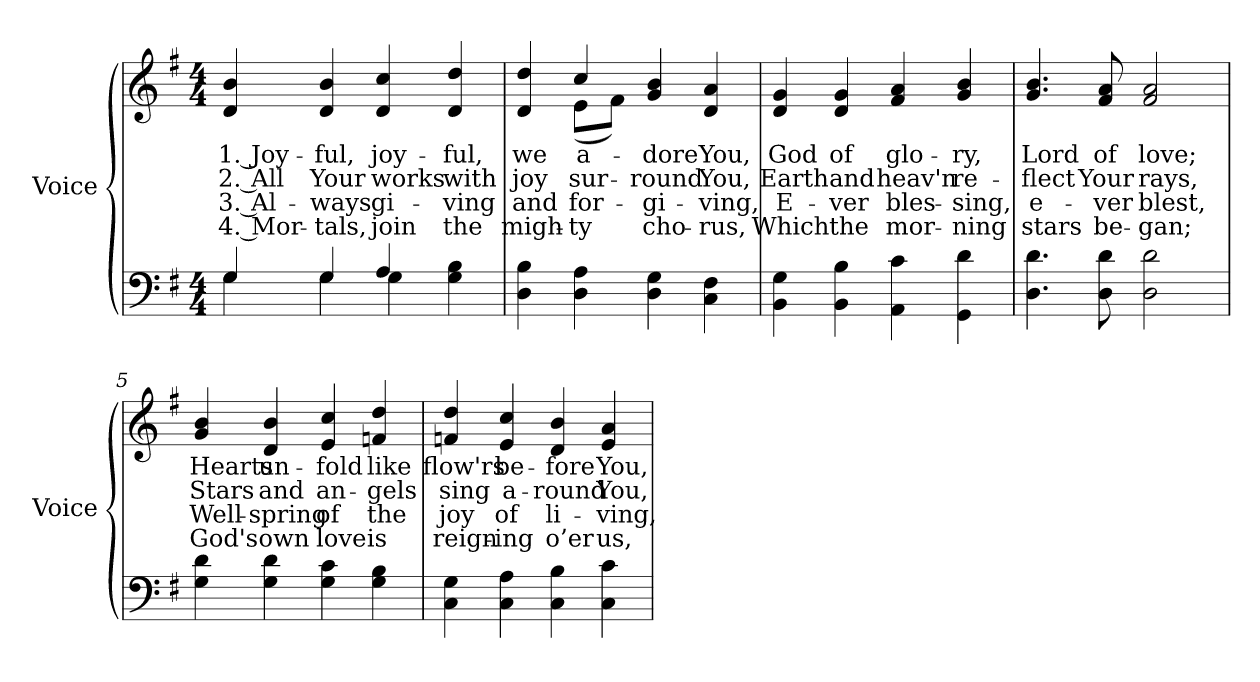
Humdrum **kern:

**kern	**kern	**text	**text	**text	**text
*part2	*part1	*part1	*part1	*part1	*part1
*staff2	*staff1	*staff1	*staff1	*staff1	*staff1
*I"Voice	*I"Voice	*	*	*	*
*I'Voice	*I'Voice	*	*	*	*
!!LO:PB:g=z
*clefF4	*clefG2	*	*	*	*
*k[f#]	*k[f#]	*	*	*	*
*G:	*G:	*	*	*	*
*M4/4	*M4/4	*	*	*	*
=1	=1	=1	=1	=1	=1
*^	*	*	*	*	*
!	!	!	!LO:LY:b:color=#000000	!LO:LY:b:color=#000000	!LO:LY:b:color=#000000	!LO:LY:b:color=#000000
4Gi/	4Gi\	4di/ 4bi	1. Joy-	2. All	3. Al-	-4. Mor-
!	!	!	!LO:LY:b:color=#000000	!LO:LY:b:color=#000000	!LO:LY:b:color=#000000	!LO:LY:b:color=#000000
4Gi/	4Gi\	4di/ 4bi	-ful,	Your	-ways	tals,
!	!	!	!LO:LY:b:color=#000000	!LO:LY:b:color=#000000	!LO:LY:b:color=#000000	!LO:LY:b:color=#000000
4Ai/	4Gi\	4di/ 4cci	joy-	works	gi-	-join
!	!	!	!LO:LY:b:color=#000000	!LO:LY:b:color=#000000	!LO:LY:b:color=#000000	!LO:LY:b:color=#000000
4Gi\ 4Bi	4ryy	4di/ 4ddi	-ful,	with	ving	the
*v	*v	*	*	*	*	*
=2	=2	=2	=2	=2	=2
*^	*	*	*	*	*
!	!	!	!LO:LY:b:color=#000000	!LO:LY:b:color=#000000	!LO:LY:b:color=#000000	!LO:LY:b:color=#000000
*v	*v	*^	*	*	*	*
4Di\ 4Bi	4di/ 4ddi	4ryy	we	joy	and	migh-
!	!	!	!LO:LY:b:color=#000000	!LO:LY:b:color=#000000	!LO:LY:b:color=#000000	!LO:LY:b:color=#000000
4Di\ 4Ai	4cci/	(8ei\L	a-	sur-	-for-	-ty
.	.	8f#i\J)	.	.	.	.
!	!	!	!LO:LY:b:color=#000000	!LO:LY:b:color=#000000	!LO:LY:b:color=#000000	!LO:LY:b:color=#000000
4Di\ 4Gi	4gi/ 4bi	2ryy	-dore	-round	gi-	-cho-
!	!	!	!LO:LY:b:color=#000000	!LO:LY:b:color=#000000	!LO:LY:b:color=#000000	!LO:LY:b:color=#000000
4Ci\ 4F#i	4di/ 4ai	.	You,	You,	-ving,	rus,
*	*v	*v	*	*	*	*
=3	=3	=3	=3	=3	=3
!	!	!LO:LY:b:color=#000000	!LO:LY:b:color=#000000	!LO:LY:b:color=#000000	!LO:LY:b:color=#000000
4BBi\ 4Gi	4di/ 4gi	God	Earth	E-	-Which
!	!	!LO:LY:b:color=#000000	!LO:LY:b:color=#000000	!LO:LY:b:color=#000000	!LO:LY:b:color=#000000
4BBi\ 4Bi	4di/ 4gi	of	and	ver	the
!	!	!LO:LY:b:color=#000000	!LO:LY:b:color=#000000	!LO:LY:b:color=#000000	!LO:LY:b:color=#000000
4AAi\ 4ci	4f#i/ 4ai	glo-	heav'n	bles-	-mor-
!	!	!LO:LY:b:color=#000000	!LO:LY:b:color=#000000	!LO:LY:b:color=#000000	!LO:LY:b:color=#000000
4GGi\ 4di	4gi/ 4bi	-ry,	re-	-sing,	ning
!!LO:LB:g=z
=4	=4	=4	=4	=4	=4
!	!	!LO:LY:b:color=#000000	!LO:LY:b:color=#000000	!LO:LY:b:color=#000000	!LO:LY:b:color=#000000
4.Di\ 4.di	4.gi/ 4.bi	Lord	-flect	e-	-stars
!	!	!LO:LY:b:color=#000000	!LO:LY:b:color=#000000	!LO:LY:b:color=#000000	!LO:LY:b:color=#000000
8Di\ 8di	8f#i/ 8ai	of	Your	ver	be-
!	!	!LO:LY:b:color=#000000	!LO:LY:b:color=#000000	!LO:LY:b:color=#000000	!LO:LY:b:color=#000000
2Di\ 2di	2f#i/ 2ai	love;	rays,	-blest,	gan;
=5	=5	=5	=5	=5	=5
!	!	!LO:LY:b:color=#000000	!LO:LY:b:color=#000000	!LO:LY:b:color=#000000	!LO:LY:b:color=#000000
4Gi\ 4di	4gi/ 4bi	Hearts	Stars	Well-	-God's
!	!	!LO:LY:b:color=#000000	!LO:LY:b:color=#000000	!LO:LY:b:color=#000000	!LO:LY:b:color=#000000
4Gi\ 4di	4di/ 4bi	un-	and	spring	own
!	!	!LO:LY:b:color=#000000	!LO:LY:b:color=#000000	!LO:LY:b:color=#000000	!LO:LY:b:color=#000000
4Gi\ 4ci	4ei/ 4cci	-fold	an-	of	love
!	!	!LO:LY:b:color=#000000	!LO:LY:b:color=#000000	!LO:LY:b:color=#000000	!LO:LY:b:color=#000000
4Gi\ 4Bi	4fni/ 4ddi	like	-gels	the	is
=6	=6	=6	=6	=6	=6
!	!	!LO:LY:b:color=#000000	!LO:LY:b:color=#000000	!LO:LY:b:color=#000000	!LO:LY:b:color=#000000
4Ci\ 4Gi	4fni/ 4ddi	flow'rs	sing	joy	reign-
!	!	!LO:LY:b:color=#000000	!LO:LY:b:color=#000000	!LO:LY:b:color=#000000	!LO:LY:b:color=#000000
4Ci\ 4Ai	4ei/ 4cci	be-	a-	-of	ing
!	!	!LO:LY:b:color=#000000	!LO:LY:b:color=#000000	!LO:LY:b:color=#000000	!LO:LY:b:color=#000000
4Ci\ 4Bi	4di/ 4bi	-fore	-round	li-	-o’er
!	!	!LO:LY:b:color=#000000	!LO:LY:b:color=#000000	!LO:LY:b:color=#000000	!LO:LY:b:color=#000000
4Ci\ 4ci	4ei/ 4ai	You,	You,	ving,	us,
=	=	=	=	=	=
*-	*-	*-	*-	*-	*-
